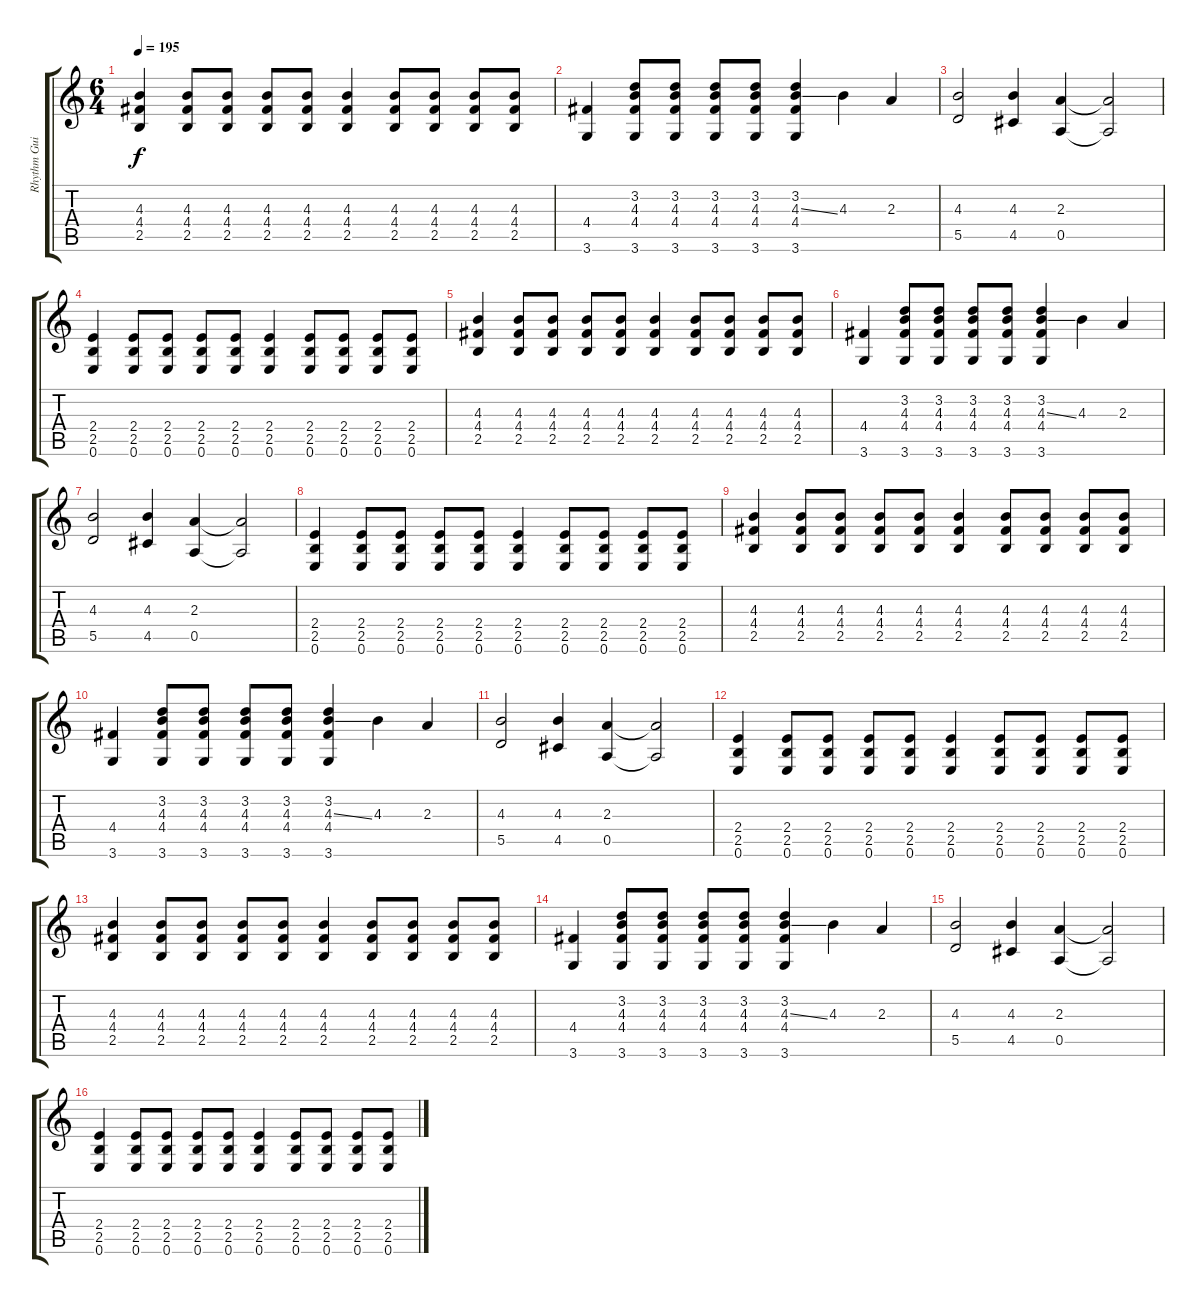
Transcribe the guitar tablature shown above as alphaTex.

\track ("Rhythm Guitar" "Rhythm Gui") {instrument distortionguitar}
\staff {score tabs}
\tuning (E4 B3 G3 D3 A2 E2) {hide}
\ts (6 4)
\tempo 195
\clef g2
\ks c
(4.3 4.4 2.5).4{dy f} (4.3 4.4 2.5).8 (4.3 4.4 2.5).8 (4.3 4.4 2.5).8 (4.3 4.4 2.5).8 (4.3 4.4 2.5).4 (4.3 4.4 2.5).8 (4.3 4.4 2.5).8 (4.3 4.4 2.5).8 (4.3 4.4 2.5).8 |
(4.4 3.6).4 (3.2 4.3 4.4 3.6).8 (3.2 4.3 4.4 3.6).8 (3.2 4.3 4.4 3.6).8 (3.2 4.3 4.4 3.6).8 (3.2 4.3{ss} 4.4 3.6).4 4.3.4 2.3.4 |
(4.3 5.5).2 (4.3 4.5).4 (2.3 0.5).4 (2.3{t} 0.5{t}).2 |
(2.4 2.5 0.6).4 (2.4 2.5 0.6).8 (2.4 2.5 0.6).8 (2.4 2.5 0.6).8 (2.4 2.5 0.6).8 (2.4 2.5 0.6).4 (2.4 2.5 0.6).8 (2.4 2.5 0.6).8 (2.4 2.5 0.6).8 (2.4 2.5 0.6).8 |
(4.3 4.4 2.5).4 (4.3 4.4 2.5).8 (4.3 4.4 2.5).8 (4.3 4.4 2.5).8 (4.3 4.4 2.5).8 (4.3 4.4 2.5).4 (4.3 4.4 2.5).8 (4.3 4.4 2.5).8 (4.3 4.4 2.5).8 (4.3 4.4 2.5).8 |
(4.4 3.6).4 (3.2 4.3 4.4 3.6).8 (3.2 4.3 4.4 3.6).8 (3.2 4.3 4.4 3.6).8 (3.2 4.3 4.4 3.6).8 (3.2 4.3{ss} 4.4 3.6).4 4.3.4 2.3.4 |
(4.3 5.5).2 (4.3 4.5).4 (2.3 0.5).4 (2.3{t} 0.5{t}).2 |
(2.4 2.5 0.6).4 (2.4 2.5 0.6).8 (2.4 2.5 0.6).8 (2.4 2.5 0.6).8 (2.4 2.5 0.6).8 (2.4 2.5 0.6).4 (2.4 2.5 0.6).8 (2.4 2.5 0.6).8 (2.4 2.5 0.6).8 (2.4 2.5 0.6).8 |
(4.3 4.4 2.5).4 (4.3 4.4 2.5).8 (4.3 4.4 2.5).8 (4.3 4.4 2.5).8 (4.3 4.4 2.5).8 (4.3 4.4 2.5).4 (4.3 4.4 2.5).8 (4.3 4.4 2.5).8 (4.3 4.4 2.5).8 (4.3 4.4 2.5).8 |
(4.4 3.6).4 (3.2 4.3 4.4 3.6).8 (3.2 4.3 4.4 3.6).8 (3.2 4.3 4.4 3.6).8 (3.2 4.3 4.4 3.6).8 (3.2 4.3{ss} 4.4 3.6).4 4.3.4 2.3.4 |
(4.3 5.5).2 (4.3 4.5).4 (2.3 0.5).4 (2.3{t} 0.5{t}).2 |
(2.4 2.5 0.6).4 (2.4 2.5 0.6).8 (2.4 2.5 0.6).8 (2.4 2.5 0.6).8 (2.4 2.5 0.6).8 (2.4 2.5 0.6).4 (2.4 2.5 0.6).8 (2.4 2.5 0.6).8 (2.4 2.5 0.6).8 (2.4 2.5 0.6).8 |
(4.3 4.4 2.5).4 (4.3 4.4 2.5).8 (4.3 4.4 2.5).8 (4.3 4.4 2.5).8 (4.3 4.4 2.5).8 (4.3 4.4 2.5).4 (4.3 4.4 2.5).8 (4.3 4.4 2.5).8 (4.3 4.4 2.5).8 (4.3 4.4 2.5).8 |
(4.4 3.6).4 (3.2 4.3 4.4 3.6).8 (3.2 4.3 4.4 3.6).8 (3.2 4.3 4.4 3.6).8 (3.2 4.3 4.4 3.6).8 (3.2 4.3{ss} 4.4 3.6).4 4.3.4 2.3.4 |
(4.3 5.5).2 (4.3 4.5).4 (2.3 0.5).4 (2.3{t} 0.5{t}).2 |
(2.4 2.5 0.6).4 (2.4 2.5 0.6).8 (2.4 2.5 0.6).8 (2.4 2.5 0.6).8 (2.4 2.5 0.6).8 (2.4 2.5 0.6).4 (2.4 2.5 0.6).8 (2.4 2.5 0.6).8 (2.4 2.5 0.6).8 (2.4 2.5 0.6).8
